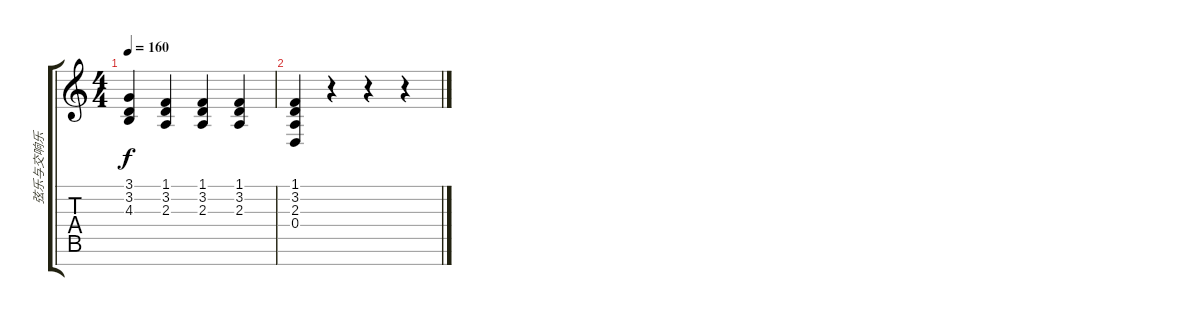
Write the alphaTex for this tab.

\track ("弦乐与交响乐" "弦乐与交响乐") {instrument brasssection}
\staff {score tabs}
\tuning (E4 B3 G3 D3 A2 E2 B1) {hide}
\ts (4 4)
\tempo 160
\clef g2
\ks c
(3.1 3.2 4.3).4{dy f} (1.1 3.2 2.3).4 (1.1 3.2 2.3).4 (1.1 3.2 2.3).4 |
(1.1 3.2 2.3 0.4).4 r.4 r.4 r.4
